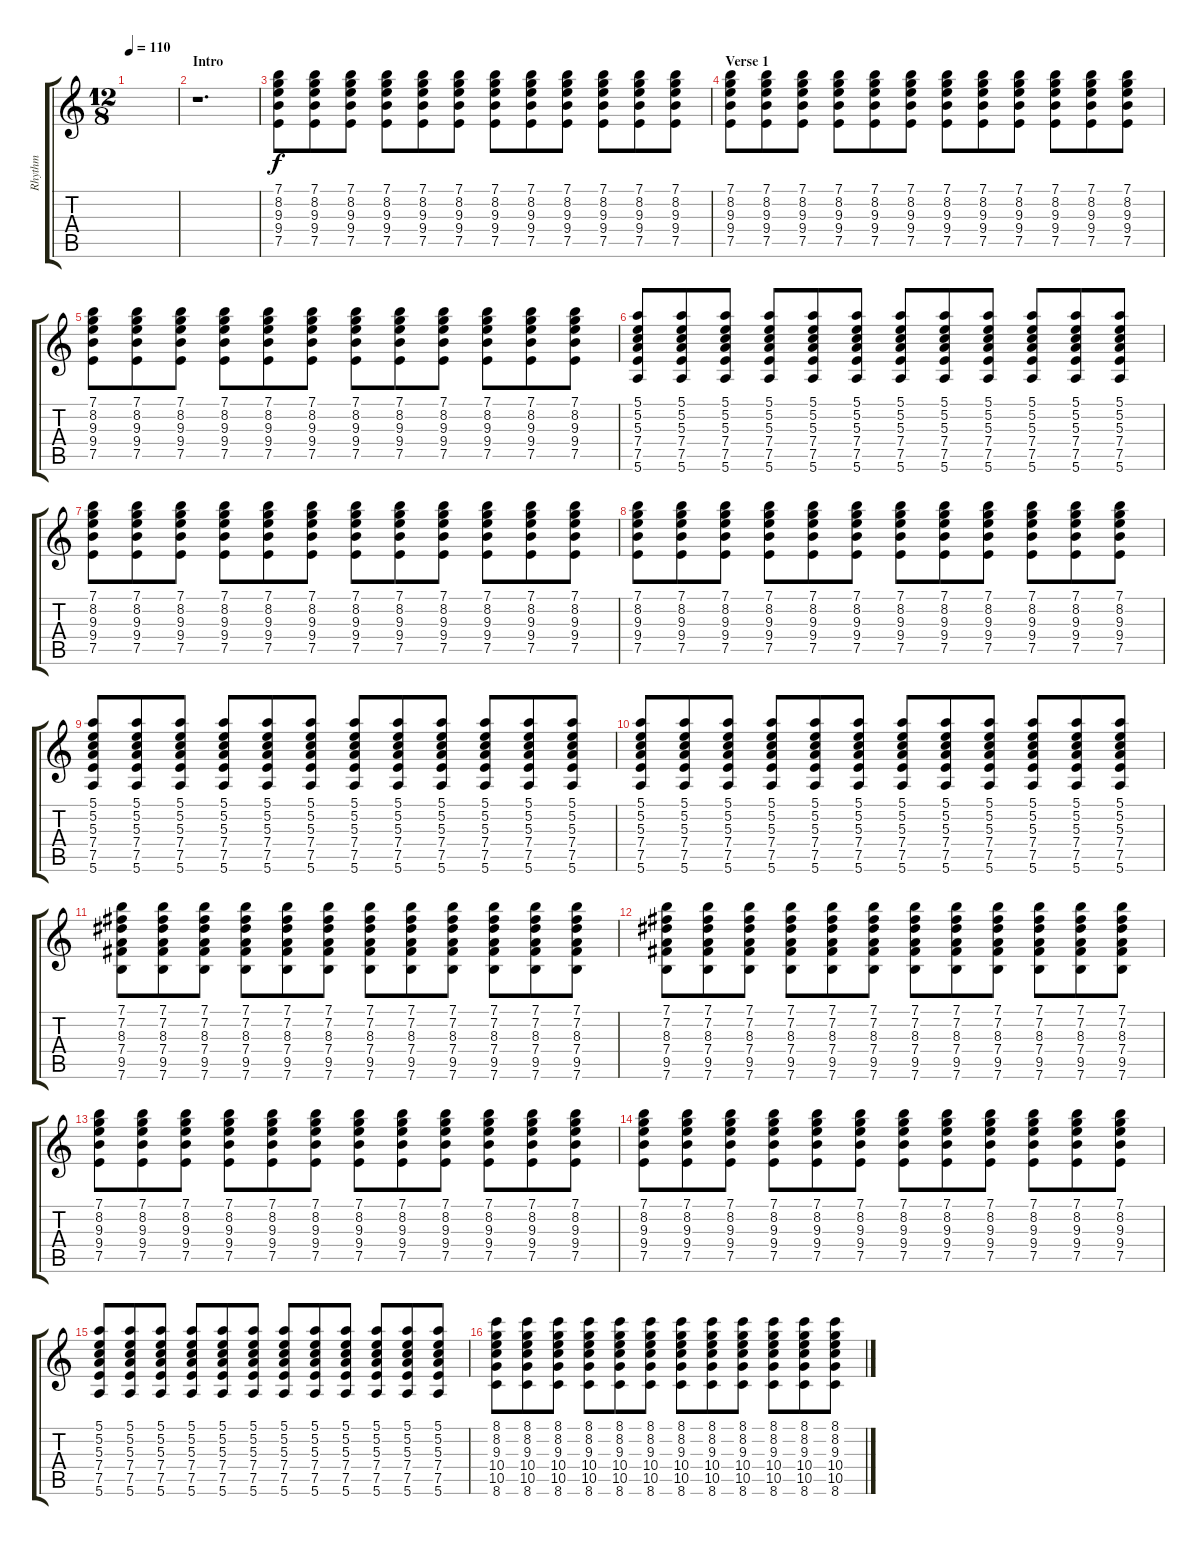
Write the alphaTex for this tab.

\track ("Rhythm" "Rhythm") {instrument acousticguitarnylon}
\staff {score tabs}
\tuning (E4 B3 G3 D3 A2 E2) {hide}
\ts (12 8)
\tempo 110
\clef g2
\ks c
|
\section ("" "Intro")
r.1{d} |
(7.1 8.2 9.3 9.4 7.5).8 (7.1 8.2 9.3 9.4 7.5).8 (7.1 8.2 9.3 9.4 7.5).8 (7.1 8.2 9.3 9.4 7.5).8 (7.1 8.2 9.3 9.4 7.5).8 (7.1 8.2 9.3 9.4 7.5).8 (7.1 8.2 9.3 9.4 7.5).8 (7.1 8.2 9.3 9.4 7.5).8 (7.1 8.2 9.3 9.4 7.5).8 (7.1 8.2 9.3 9.4 7.5).8 (7.1 8.2 9.3 9.4 7.5).8 (7.1 8.2 9.3 9.4 7.5).8 |
\section ("" "Verse 1")
(7.1 8.2 9.3 9.4 7.5).8 (7.1 8.2 9.3 9.4 7.5).8 (7.1 8.2 9.3 9.4 7.5).8 (7.1 8.2 9.3 9.4 7.5).8 (7.1 8.2 9.3 9.4 7.5).8 (7.1 8.2 9.3 9.4 7.5).8 (7.1 8.2 9.3 9.4 7.5).8 (7.1 8.2 9.3 9.4 7.5).8 (7.1 8.2 9.3 9.4 7.5).8 (7.1 8.2 9.3 9.4 7.5).8 (7.1 8.2 9.3 9.4 7.5).8 (7.1 8.2 9.3 9.4 7.5).8 |
(7.1 8.2 9.3 9.4 7.5).8 (7.1 8.2 9.3 9.4 7.5).8 (7.1 8.2 9.3 9.4 7.5).8 (7.1 8.2 9.3 9.4 7.5).8 (7.1 8.2 9.3 9.4 7.5).8 (7.1 8.2 9.3 9.4 7.5).8 (7.1 8.2 9.3 9.4 7.5).8 (7.1 8.2 9.3 9.4 7.5).8 (7.1 8.2 9.3 9.4 7.5).8 (7.1 8.2 9.3 9.4 7.5).8 (7.1 8.2 9.3 9.4 7.5).8 (7.1 8.2 9.3 9.4 7.5).8 |
(5.1 5.2 5.3 7.4 7.5 5.6).8 (5.1 5.2 5.3 7.4 7.5 5.6).8 (5.1 5.2 5.3 7.4 7.5 5.6).8 (5.1 5.2 5.3 7.4 7.5 5.6).8 (5.1 5.2 5.3 7.4 7.5 5.6).8 (5.1 5.2 5.3 7.4 7.5 5.6).8 (5.1 5.2 5.3 7.4 7.5 5.6).8 (5.1 5.2 5.3 7.4 7.5 5.6).8 (5.1 5.2 5.3 7.4 7.5 5.6).8 (5.1 5.2 5.3 7.4 7.5 5.6).8 (5.1 5.2 5.3 7.4 7.5 5.6).8 (5.1 5.2 5.3 7.4 7.5 5.6).8 |
(7.1 8.2 9.3 9.4 7.5).8 (7.1 8.2 9.3 9.4 7.5).8 (7.1 8.2 9.3 9.4 7.5).8 (7.1 8.2 9.3 9.4 7.5).8 (7.1 8.2 9.3 9.4 7.5).8 (7.1 8.2 9.3 9.4 7.5).8 (7.1 8.2 9.3 9.4 7.5).8 (7.1 8.2 9.3 9.4 7.5).8 (7.1 8.2 9.3 9.4 7.5).8 (7.1 8.2 9.3 9.4 7.5).8 (7.1 8.2 9.3 9.4 7.5).8 (7.1 8.2 9.3 9.4 7.5).8 |
(7.1 8.2 9.3 9.4 7.5).8 (7.1 8.2 9.3 9.4 7.5).8 (7.1 8.2 9.3 9.4 7.5).8 (7.1 8.2 9.3 9.4 7.5).8 (7.1 8.2 9.3 9.4 7.5).8 (7.1 8.2 9.3 9.4 7.5).8 (7.1 8.2 9.3 9.4 7.5).8 (7.1 8.2 9.3 9.4 7.5).8 (7.1 8.2 9.3 9.4 7.5).8 (7.1 8.2 9.3 9.4 7.5).8 (7.1 8.2 9.3 9.4 7.5).8 (7.1 8.2 9.3 9.4 7.5).8 |
(5.1 5.2 5.3 7.4 7.5 5.6).8 (5.1 5.2 5.3 7.4 7.5 5.6).8 (5.1 5.2 5.3 7.4 7.5 5.6).8 (5.1 5.2 5.3 7.4 7.5 5.6).8 (5.1 5.2 5.3 7.4 7.5 5.6).8 (5.1 5.2 5.3 7.4 7.5 5.6).8 (5.1 5.2 5.3 7.4 7.5 5.6).8 (5.1 5.2 5.3 7.4 7.5 5.6).8 (5.1 5.2 5.3 7.4 7.5 5.6).8 (5.1 5.2 5.3 7.4 7.5 5.6).8 (5.1 5.2 5.3 7.4 7.5 5.6).8 (5.1 5.2 5.3 7.4 7.5 5.6).8 |
(5.1 5.2 5.3 7.4 7.5 5.6).8 (5.1 5.2 5.3 7.4 7.5 5.6).8 (5.1 5.2 5.3 7.4 7.5 5.6).8 (5.1 5.2 5.3 7.4 7.5 5.6).8 (5.1 5.2 5.3 7.4 7.5 5.6).8 (5.1 5.2 5.3 7.4 7.5 5.6).8 (5.1 5.2 5.3 7.4 7.5 5.6).8 (5.1 5.2 5.3 7.4 7.5 5.6).8 (5.1 5.2 5.3 7.4 7.5 5.6).8 (5.1 5.2 5.3 7.4 7.5 5.6).8 (5.1 5.2 5.3 7.4 7.5 5.6).8 (5.1 5.2 5.3 7.4 7.5 5.6).8 |
(7.1 7.2 8.3 7.4 9.5 7.6).8 (7.1 7.2 8.3 7.4 9.5 7.6).8 (7.1 7.2 8.3 7.4 9.5 7.6).8 (7.1 7.2 8.3 7.4 9.5 7.6).8 (7.1 7.2 8.3 7.4 9.5 7.6).8 (7.1 7.2 8.3 7.4 9.5 7.6).8 (7.1 7.2 8.3 7.4 9.5 7.6).8 (7.1 7.2 8.3 7.4 9.5 7.6).8 (7.1 7.2 8.3 7.4 9.5 7.6).8 (7.1 7.2 8.3 7.4 9.5 7.6).8 (7.1 7.2 8.3 7.4 9.5 7.6).8 (7.1 7.2 8.3 7.4 9.5 7.6).8 |
(7.1 7.2 8.3 7.4 9.5 7.6).8 (7.1 7.2 8.3 7.4 9.5 7.6).8 (7.1 7.2 8.3 7.4 9.5 7.6).8 (7.1 7.2 8.3 7.4 9.5 7.6).8 (7.1 7.2 8.3 7.4 9.5 7.6).8 (7.1 7.2 8.3 7.4 9.5 7.6).8 (7.1 7.2 8.3 7.4 9.5 7.6).8 (7.1 7.2 8.3 7.4 9.5 7.6).8 (7.1 7.2 8.3 7.4 9.5 7.6).8 (7.1 7.2 8.3 7.4 9.5 7.6).8 (7.1 7.2 8.3 7.4 9.5 7.6).8 (7.1 7.2 8.3 7.4 9.5 7.6).8 |
(7.1 8.2 9.3 9.4 7.5).8 (7.1 8.2 9.3 9.4 7.5).8 (7.1 8.2 9.3 9.4 7.5).8 (7.1 8.2 9.3 9.4 7.5).8 (7.1 8.2 9.3 9.4 7.5).8 (7.1 8.2 9.3 9.4 7.5).8 (7.1 8.2 9.3 9.4 7.5).8 (7.1 8.2 9.3 9.4 7.5).8 (7.1 8.2 9.3 9.4 7.5).8 (7.1 8.2 9.3 9.4 7.5).8 (7.1 8.2 9.3 9.4 7.5).8 (7.1 8.2 9.3 9.4 7.5).8 |
(7.1 8.2 9.3 9.4 7.5).8 (7.1 8.2 9.3 9.4 7.5).8 (7.1 8.2 9.3 9.4 7.5).8 (7.1 8.2 9.3 9.4 7.5).8 (7.1 8.2 9.3 9.4 7.5).8 (7.1 8.2 9.3 9.4 7.5).8 (7.1 8.2 9.3 9.4 7.5).8 (7.1 8.2 9.3 9.4 7.5).8 (7.1 8.2 9.3 9.4 7.5).8 (7.1 8.2 9.3 9.4 7.5).8 (7.1 8.2 9.3 9.4 7.5).8 (7.1 8.2 9.3 9.4 7.5).8 |
(5.1 5.2 5.3 7.4 7.5 5.6).8 (5.1 5.2 5.3 7.4 7.5 5.6).8 (5.1 5.2 5.3 7.4 7.5 5.6).8 (5.1 5.2 5.3 7.4 7.5 5.6).8 (5.1 5.2 5.3 7.4 7.5 5.6).8 (5.1 5.2 5.3 7.4 7.5 5.6).8 (5.1 5.2 5.3 7.4 7.5 5.6).8 (5.1 5.2 5.3 7.4 7.5 5.6).8 (5.1 5.2 5.3 7.4 7.5 5.6).8 (5.1 5.2 5.3 7.4 7.5 5.6).8 (5.1 5.2 5.3 7.4 7.5 5.6).8 (5.1 5.2 5.3 7.4 7.5 5.6).8 |
(8.1 8.2 9.3 10.4 10.5 8.6).8 (8.1 8.2 9.3 10.4 10.5 8.6).8 (8.1 8.2 9.3 10.4 10.5 8.6).8 (8.1 8.2 9.3 10.4 10.5 8.6).8 (8.1 8.2 9.3 10.4 10.5 8.6).8 (8.1 8.2 9.3 10.4 10.5 8.6).8 (8.1 8.2 9.3 10.4 10.5 8.6).8 (8.1 8.2 9.3 10.4 10.5 8.6).8 (8.1 8.2 9.3 10.4 10.5 8.6).8 (8.1 8.2 9.3 10.4 10.5 8.6).8 (8.1 8.2 9.3 10.4 10.5 8.6).8 (8.1 8.2 9.3 10.4 10.5 8.6).8
